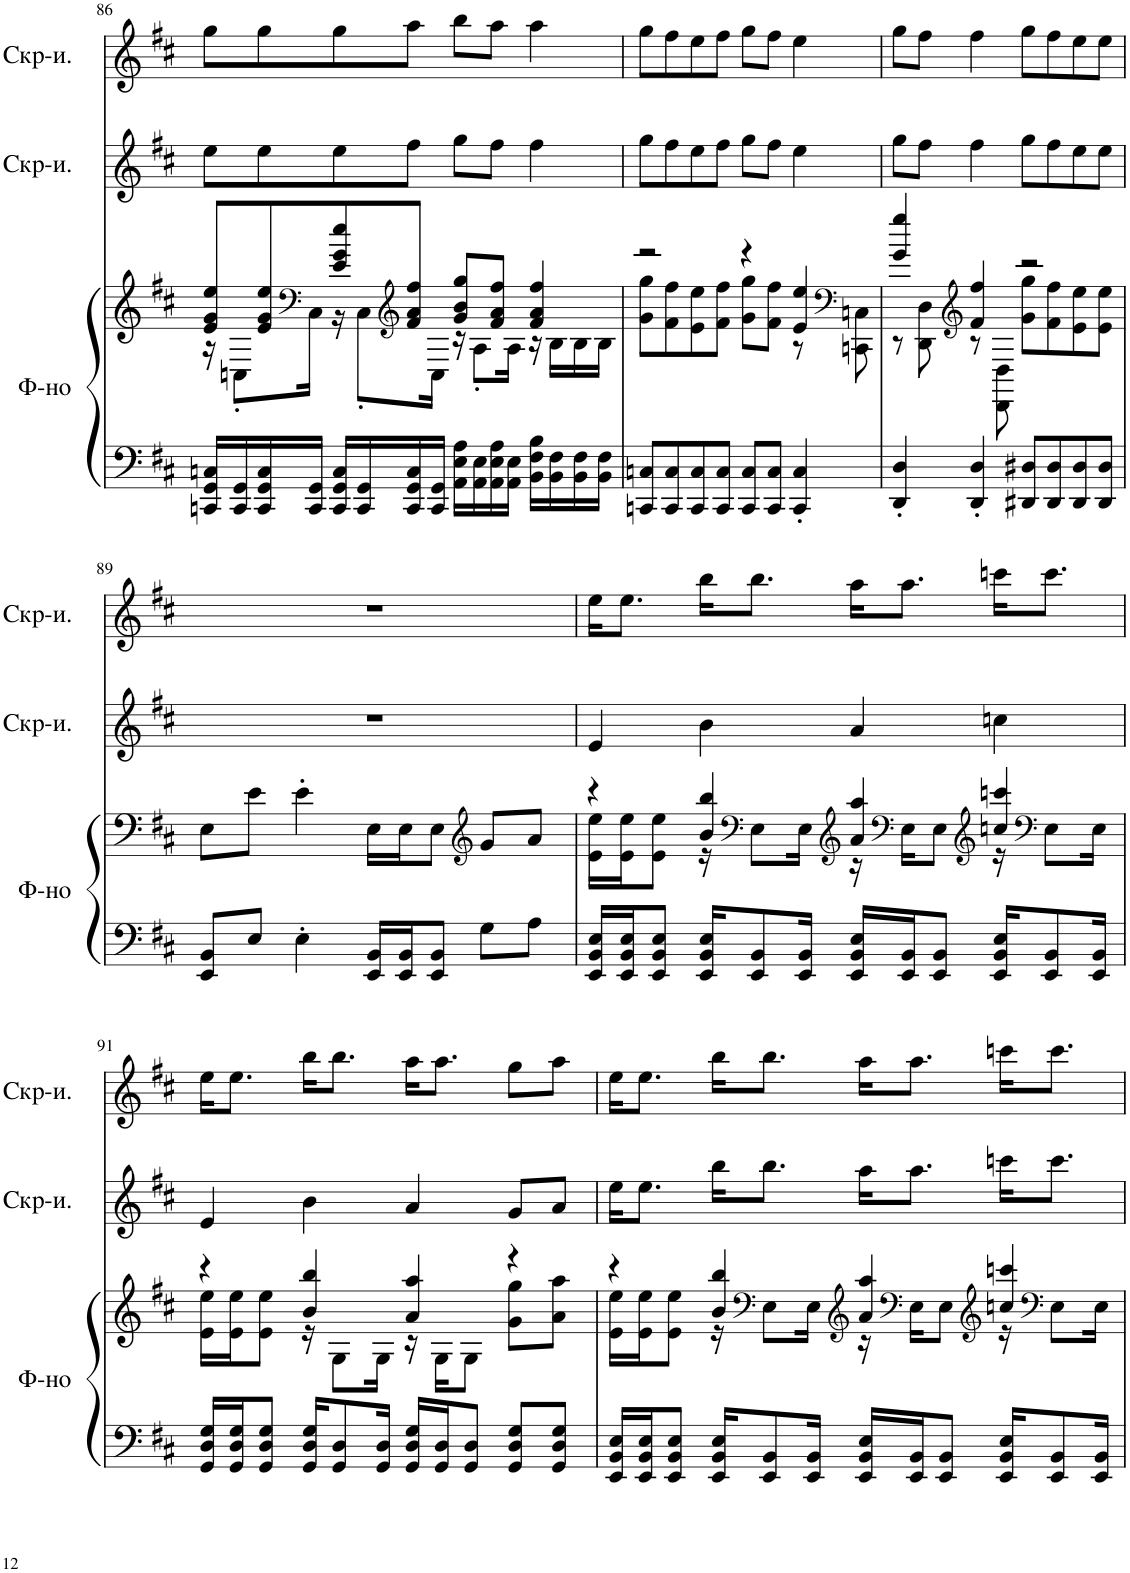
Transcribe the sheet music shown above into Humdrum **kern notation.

**kern	**kern	**kern	**kern
*part3	*part3	*part2	*part1
*staff4	*staff3	*staff2	*staff1
*I"Фортепиано, Piano	*	*I"Скрипки, Violin 2	*I"Скрипки, Violin 1
!!LO:PB:g=z
*clefF4	*clefF4	*clefG2	*clefG2
*k[f#c#]	*k[f#c#]	*k[f#c#]	*k[f#c#]
*M4/4	*M4/4	*M4/4	*M4/4
=86	=86	=86	=86
*	*^	*	*
16CCn/ 16GG/ 16Cn/LL	8e/ 8g/ 8ee/L	16r	8ee\L	8gg\L
16CC/ 16GG/	.	8Cn'\L	.	.
16CC/ 16GG/ 16C/	8e/ 8g/ 8ee/	.	8ee\	8gg\
*	*clefF4	*	*	*
16CC/ 16GG/JJ	.	16C\Jk	.	.
16CC/ 16GG/ 16C/LL	8e/ 8g/ 8ee/	16r	8ee\	8gg\
16CC/ 16GG/	.	8C'\L	.	.
*	*clefG2	*	*	*
16CC/ 16GG/ 16C/	8f#/ 8a/ 8ff#/J	.	8ff#\J	8aa\J
16CC/ 16GG/JJ	.	16C\Jk	.	.
16AA\ 16E\ 16A\LL	8g/ 8b/ 8gg/L	16r	8gg\L	8bb\L
16AA\ 16E\	.	8A'\L	.	.
16AA\ 16E\ 16A\	8f#/ 8a/ 8ff#/J	.	8ff#\J	8aa\J
16AA\ 16E\JJ	.	16A\Jk	.	.
16BB\ 16F#\ 16B\LL	4f#/ 4a/ 4ff#/	16r	4ff#\	4aa\
16BB\ 16F#\	.	16B\LL	.	.
16BB\ 16F#\	.	16B\	.	.
16BB\ 16F#\JJ	.	16B\JJ	.	.
=87	=87	=87	=87	=87
8CCn/ 8Cn/L	2r	8g\ 8gg\L	8gg\L	8gg\L
8CC/ 8C/	.	8f#\ 8ff#\	8ff#\	8ff#\
8CC/ 8C/	.	8e\ 8ee\	8ee\	8ee\
8CC/ 8C/J	.	8f#\ 8ff#\J	8ff#\J	8ff#\J
8CC/ 8C/L	4r	8g\ 8gg\L	8gg\L	8gg\L
8CC/ 8C/J	.	8f#\ 8ff#\J	8ff#\J	8ff#\J
4CC/' 4C/'	4e/ 4ee/	8r	4ee\	4ee\
*	*clefF4	*	*	*
.	.	8CCn\ 8Cn\	.	.
=88	=88	=88	=88	=88
4DD/' 4D/'	4g/ 4gg/	8r	8gg\L	8gg\L
.	.	8DD\ 8D\	8ff#\J	8ff#\J
*	*clefG2	*	*	*
4DD/' 4D/'	4f#/ 4ff#/	8r	4ff#\	4ff#\
.	.	8DD\ 8D\	.	.
8DD#X/ 8D#X/L	2r	8g\ 8gg\L	8gg\L	8gg\L
8DD#/ 8D#/	.	8f#\ 8ff#\	8ff#\	8ff#\
8DD#/ 8D#/	.	8e\ 8ee\	8ee\	8ee\
8DD#/ 8D#/J	.	8e\ 8ee\J	8ee\J	8ee\J
*	*v	*v	*	*
!!LO:LB:g=z
=89	=89	=89	=89
8EE/ 8BB/L	8E\L	1r	1r
8E/J	8e\J	.	.
4E'\	4e'\	.	.
16EE/ 16BB/LL	16E\LL	.	.
16EE/ 16BB/J	16E\J	.	.
8EE/ 8BB/J	8E\J	.	.
*	*clefG2	*	*
8G\L	8g/L	.	.
8A\J	8a/J	.	.
=90	=90	=90	=90
*	*^	*	*
16EE/ 16BB/ 16E/LL	4r	16e\ 16ee\LL	4e/	16ee\KL
16EE/ 16BB/ 16E/J	.	16e\ 16ee\J	.	8.ee\J
8EE/ 8BB/ 8E/J	.	8e\ 8ee\J	.	.
16EE/ 16BB/ 16E/KL	4b/ 4bb/	16r	4b\	16bb\KL
*	*clefF4	*	*	*
8EE/ 8BB/	.	8E\L	.	8.bb\J
16EE/ 16BB/Jk	.	16E\Jk	.	.
*	*clefG2	*	*	*
16EE/ 16BB/ 16E/LL	4a/ 4aa/	16r	4a/	16aa\KL
*	*clefF4	*	*	*
16EE/ 16BB/J	.	16E\KL	.	8.aa\J
8EE/ 8BB/J	.	8E\J	.	.
*	*clefG2	*	*	*
16EE/ 16BB/ 16E/KL	4ccn/ 4cccn/	16r	4ccn\	16cccn\KL
*	*clefF4	*	*	*
8EE/ 8BB/	.	8E\L	.	8.ccc\J
16EE/ 16BB/Jk	.	16E\Jk	.	.
!!LO:LB:g=z
=91	=91	=91	=91	=91
16GG/ 16D/ 16G/LL	4r	16e\ 16ee\LL	4e/	16ee\KL
16GG/ 16D/ 16G/J	.	16e\ 16ee\J	.	8.ee\J
8GG/ 8D/ 8G/J	.	8e\ 8ee\J	.	.
16GG/ 16D/ 16G/KL	4b/ 4bb/	16r	4b\	16bb\KL
8GG/ 8D/	.	8G\L	.	8.bb\J
16GG/ 16D/Jk	.	16G\Jk	.	.
16GG/ 16D/ 16G/LL	4a/ 4aa/	16r	4a/	16aa\KL
16GG/ 16D/J	.	16G\KL	.	8.aa\J
8GG/ 8D/J	.	8G\J	.	.
8GG/ 8D/ 8G/L	4r	8g\ 8gg\L	8g/L	8gg\L
8GG/ 8D/ 8G/J	.	8a\ 8aa\J	8a/J	8aa\J
=92	=92	=92	=92	=92
16EE/ 16BB/ 16E/LL	4r	16e\ 16ee\LL	16ee\KL	16ee\KL
16EE/ 16BB/ 16E/J	.	16e\ 16ee\J	8.ee\J	8.ee\J
8EE/ 8BB/ 8E/J	.	8e\ 8ee\J	.	.
16EE/ 16BB/ 16E/KL	4b/ 4bb/	16r	16bb\KL	16bb\KL
*	*clefF4	*	*	*
8EE/ 8BB/	.	8E\L	8.bb\J	8.bb\J
16EE/ 16BB/Jk	.	16E\Jk	.	.
*	*clefG2	*	*	*
16EE/ 16BB/ 16E/LL	4a/ 4aa/	16r	16aa\KL	16aa\KL
*	*clefF4	*	*	*
16EE/ 16BB/J	.	16E\KL	8.aa\J	8.aa\J
8EE/ 8BB/J	.	8E\J	.	.
*	*clefG2	*	*	*
16EE/ 16BB/ 16E/KL	4ccn/ 4cccn/	16r	16cccn\KL	16cccn\KL
*	*clefF4	*	*	*
8EE/ 8BB/	.	8E\L	8.ccc\J	8.ccc\J
16EE/ 16BB/Jk	.	16E\Jk	.	.
*	*v	*v	*	*
=	=	=	=
*-	*-	*-	*-
